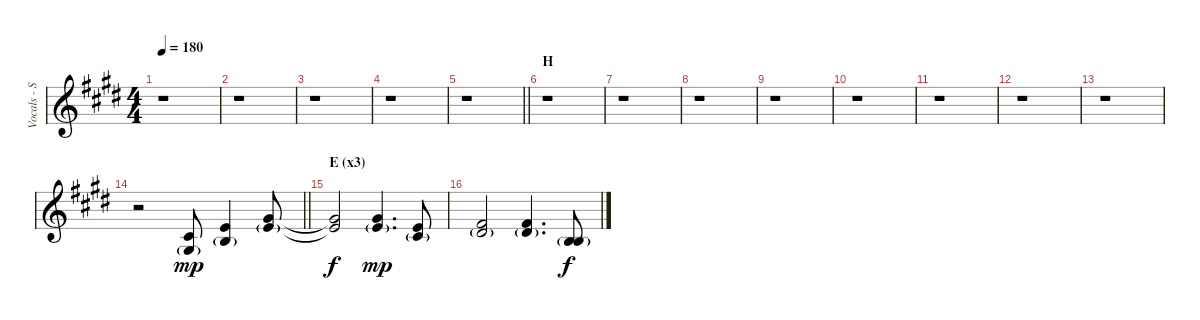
\track ("Vocals - Shin" "Vocals - S") {instrument lead6voice}
\staff {score}
\tuning (E4 B3 G3 D3 A2 E2) {hide}
\ts (4 4)
\tempo 180
\clef g2
\ks e
r.1{dy f} |
r.1 |
r.1 |
r.1 |
\barLineRight lightlight
r.1 |
\section ("" "H")
r.1 |
r.1 |
r.1 |
r.1 |
r.1 |
r.1 |
r.1 |
r.1 |
\barLineRight lightlight
r.2 (2.2 1.3{g}).8{dy mp} (0.1 0.2{g}).4 (4.1 5.2{g}).8 |
\section ("" "E (x3)")
(4.1{t} 5.2{t}).2{dy f} (4.1 5.2{g}).4{d dy mp} (0.1 2.2{g}).8 |
(2.1 4.2{g}).2 (2.1 4.2{g}).4{d} (0.2 4.3{g}).8{dy f}
